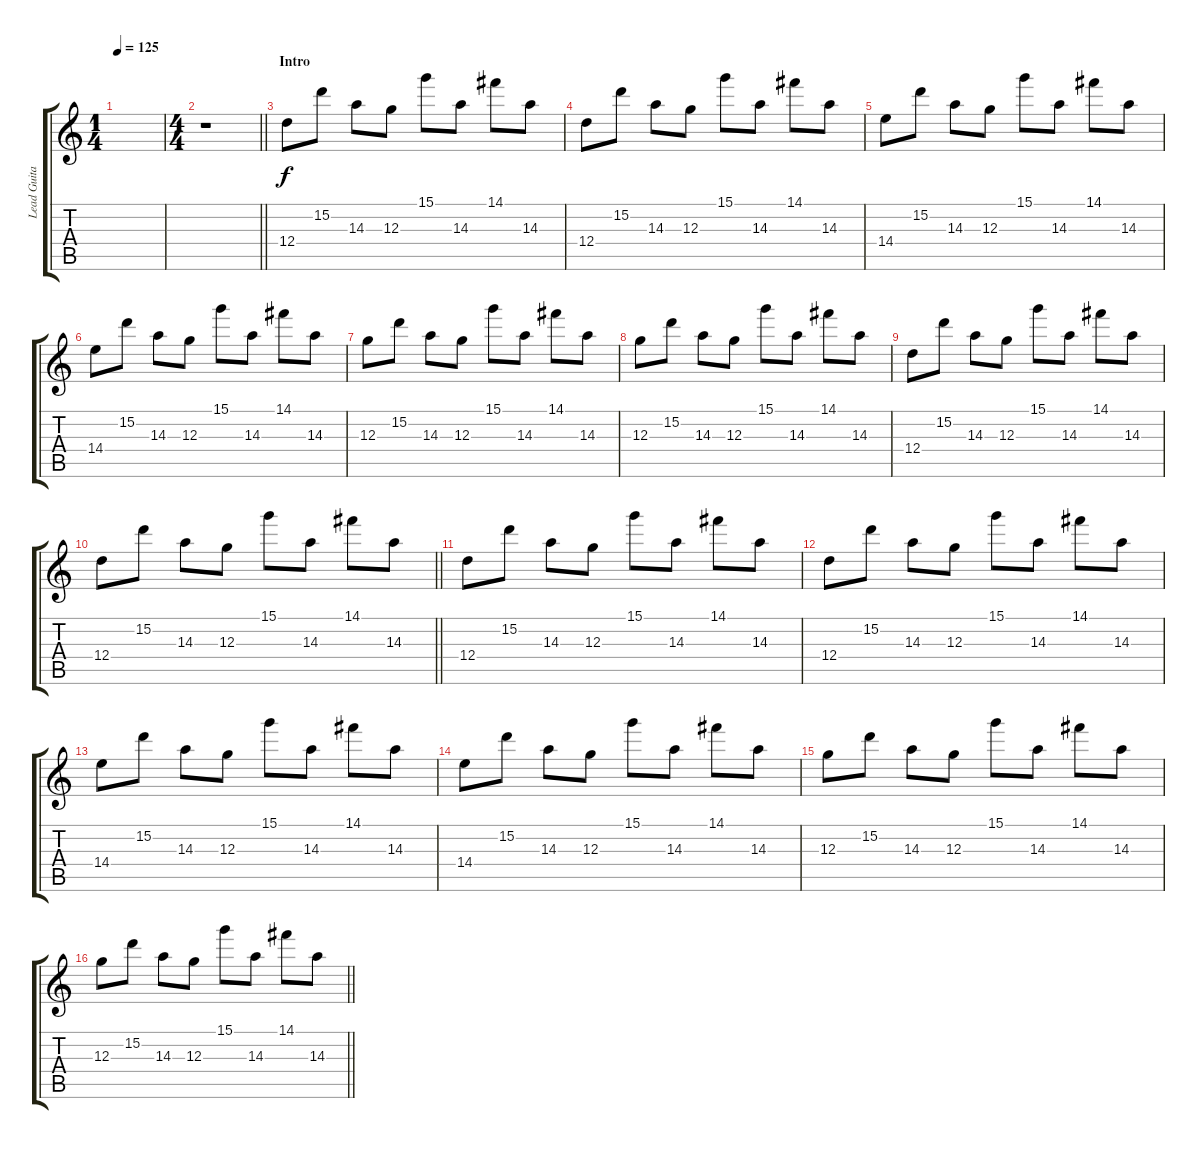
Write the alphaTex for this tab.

\track ("Lead Guitar" "Lead Guita") {instrument distortionguitar}
\staff {score tabs}
\tuning (E4 B3 G3 D3 A2 E2) {hide}
\ts (1 4)
\tempo 125
\clef g2
\ks c
|
\ts (4 4)
\barLineRight lightlight
r.1 |
\section ("" "Intro")
12.4.8 15.2.8 14.3.8 12.3.8 15.1.8 14.3.8 14.1.8 14.3.8 |
12.4.8 15.2.8 14.3.8 12.3.8 15.1.8 14.3.8 14.1.8 14.3.8 |
14.4.8 15.2.8 14.3.8 12.3.8 15.1.8 14.3.8 14.1.8 14.3.8 |
14.4.8 15.2.8 14.3.8 12.3.8 15.1.8 14.3.8 14.1.8 14.3.8 |
12.3.8 15.2.8 14.3.8 12.3.8 15.1.8 14.3.8 14.1.8 14.3.8 |
12.3.8 15.2.8 14.3.8 12.3.8 15.1.8 14.3.8 14.1.8 14.3.8 |
12.4.8 15.2.8 14.3.8 12.3.8 15.1.8 14.3.8 14.1.8 14.3.8 |
\barLineRight lightlight
12.4.8 15.2.8 14.3.8 12.3.8 15.1.8 14.3.8 14.1.8 14.3.8 |
12.4.8 15.2.8 14.3.8 12.3.8 15.1.8 14.3.8 14.1.8 14.3.8 |
12.4.8 15.2.8 14.3.8 12.3.8 15.1.8 14.3.8 14.1.8 14.3.8 |
14.4.8 15.2.8 14.3.8 12.3.8 15.1.8 14.3.8 14.1.8 14.3.8 |
14.4.8 15.2.8 14.3.8 12.3.8 15.1.8 14.3.8 14.1.8 14.3.8 |
12.3.8 15.2.8 14.3.8 12.3.8 15.1.8 14.3.8 14.1.8 14.3.8 |
\barLineRight lightlight
12.3.8 15.2.8 14.3.8 12.3.8 15.1.8 14.3.8 14.1.8 14.3.8
